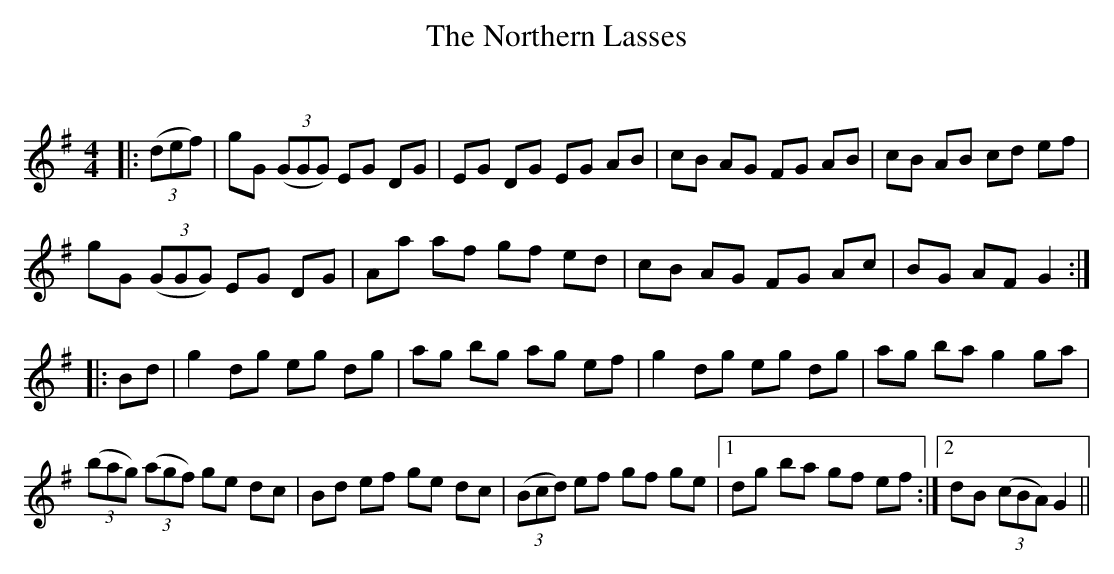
X:1
T: The Northern Lasses
C:
Q: 232
K:G
M:4/4
L:1/8
|:((3def) |gG ((3GGG) EG DG|EG DG EG AB|cB AG FG AB|cB AB cd ef|
gG ((3GGG) EG DG|Aa af gf ed|cB AG FG Ac|BG AF G2:|
|:Bd|g2 dg eg dg|ag bg ag ef|g2 dg eg dg|ag ba g2 ga|
((3bag) ((3agf) ge dc|Bd ef ge dc|((3Bcd) ef gf ge|1dg ba gf ef:|2dB ((3cBA) G2||
